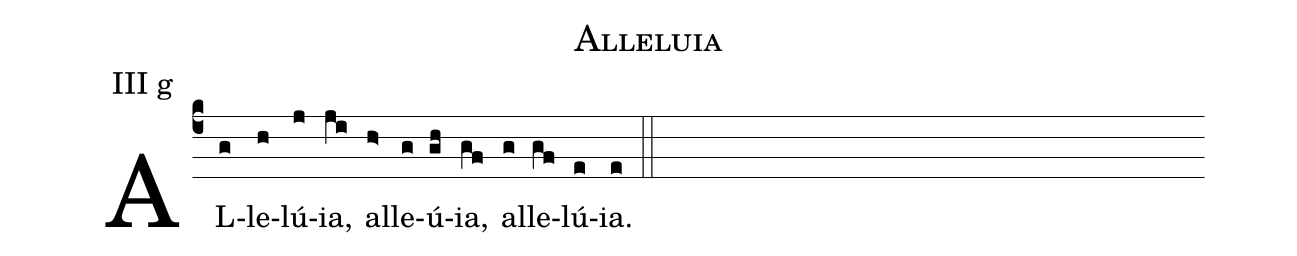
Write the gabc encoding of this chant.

name: Alleluia;
annotation: III g;
mode: 3;
%%
(c4)
AL(g)le(h)lú(j)ia,(ji) al(h>)le(g)ú(gh)ia,(gf) al(g)le(gf)lú(e)ia.(e) (::)
